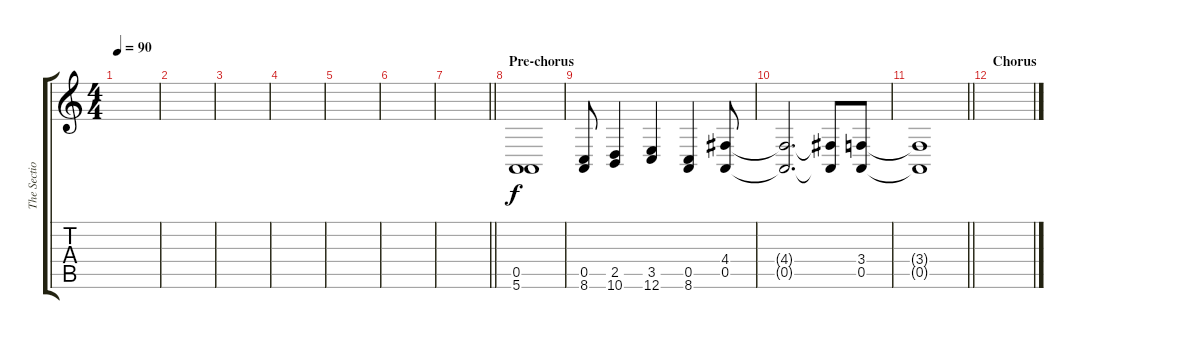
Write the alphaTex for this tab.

\track ("The Section Quartet (Strings I)" "The Sectio") {instrument cello}
\staff {score tabs}
\tuning (E4 B3 G3 D3 A2 E2) {hide}
\ts (4 4)
\tempo 90
\clef g2
\ks c
|
|
|
|
|
|
\barLineRight lightlight
|
\section ("" "Pre-chorus")
(0.5 5.6).1 |
(0.5 8.6).8 (2.5 10.6).4 (3.5 12.6).4 (0.5 8.6).4 (4.4 0.5).8 |
(4.4{t} 0.5{t}).2{d} (4.4{t} 0.5{t}).8 (3.4 0.5).8 |
\barLineRight lightlight
(3.4{t} 0.5{t}).1 |
\section ("" "Chorus")
